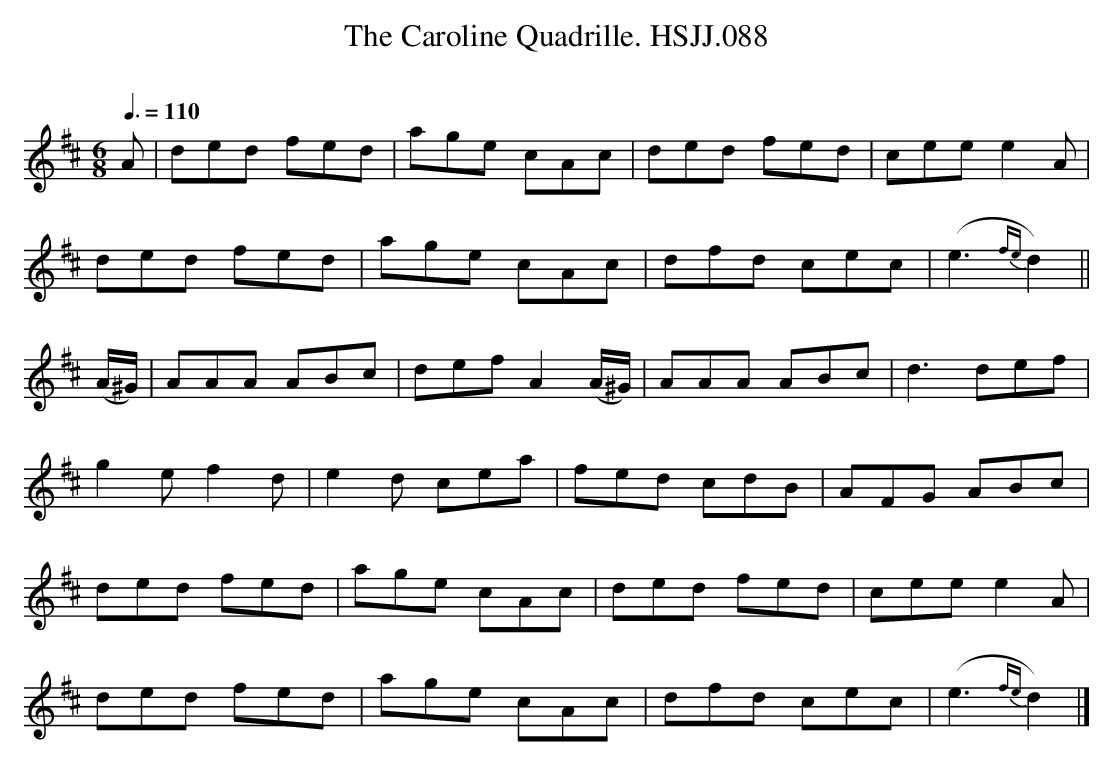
X:1
T:Caroline Quadrille. HSJJ.088, The
M:6/8
L:1/8
Q:3/8=110
O:
K:D
A| ded fed|age cAc|ded fed|ceee2A|
ded fed|age cAc|dfd cec|(e3{fe}d2)||
(A/^G/)|AAA ABc|defA2(A/^G/)|AAA ABc|d3 def|
g2ef2d|e2d cea|fed cdB|AFG ABc|
ded fed|age cAc|ded fed|ceee2A|
ded fed|age cAc|dfd cec|(e3{fe}d2)|]
